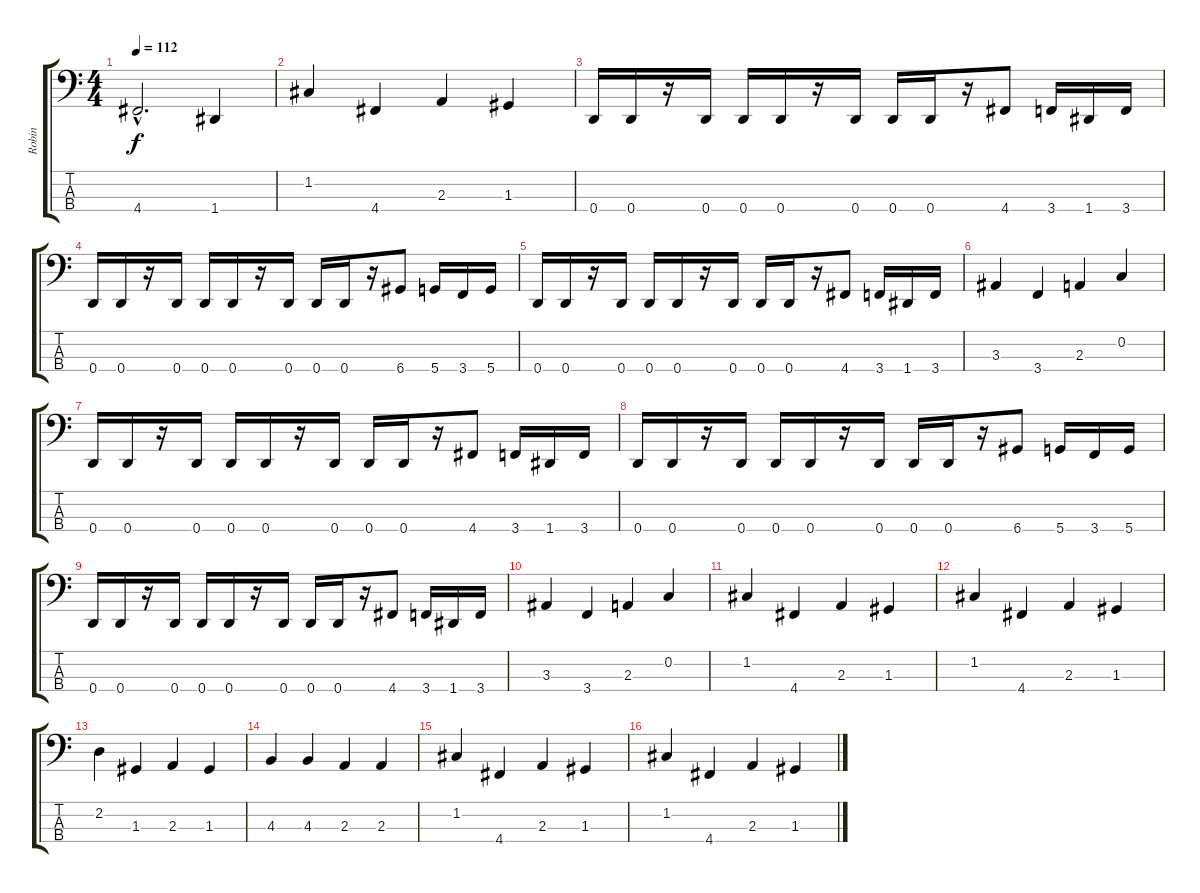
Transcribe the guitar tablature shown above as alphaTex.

\track ("Robin" "Robin") {instrument electricbasspick}
\staff {score tabs}
\tuning (F2 C2 G1 D1) {hide}
\ts (4 4)
\tempo 112
\clef f4
\ks c
4.4{hac}.2{d dy f} 1.4.4 |
1.2.4 4.4.4 2.3.4 1.3.4 |
0.4.16 0.4.16 r.16 0.4.16 0.4.16 0.4.16 r.16 0.4.16 0.4.16 0.4.16 r.16 4.4.8 3.4.16 1.4.16 3.4.16 |
0.4.16 0.4.16 r.16 0.4.16 0.4.16 0.4.16 r.16 0.4.16 0.4.16 0.4.16 r.16 6.4.8 5.4.16 3.4.16 5.4.16 |
0.4.16 0.4.16 r.16 0.4.16 0.4.16 0.4.16 r.16 0.4.16 0.4.16 0.4.16 r.16 4.4.8 3.4.16 1.4.16 3.4.16 |
3.3.4 3.4.4 2.3.4 0.2.4 |
0.4.16 0.4.16 r.16 0.4.16 0.4.16 0.4.16 r.16 0.4.16 0.4.16 0.4.16 r.16 4.4.8 3.4.16 1.4.16 3.4.16 |
0.4.16 0.4.16 r.16 0.4.16 0.4.16 0.4.16 r.16 0.4.16 0.4.16 0.4.16 r.16 6.4.8 5.4.16 3.4.16 5.4.16 |
0.4.16 0.4.16 r.16 0.4.16 0.4.16 0.4.16 r.16 0.4.16 0.4.16 0.4.16 r.16 4.4.8 3.4.16 1.4.16 3.4.16 |
3.3.4 3.4.4 2.3.4 0.2.4 |
1.2.4 4.4.4 2.3.4 1.3.4 |
1.2.4 4.4.4 2.3.4 1.3.4 |
2.2.4 1.3.4 2.3.4 1.3.4 |
4.3.4 4.3.4 2.3.4 2.3.4 |
1.2.4 4.4.4 2.3.4 1.3.4 |
1.2.4 4.4.4 2.3.4 1.3.4
